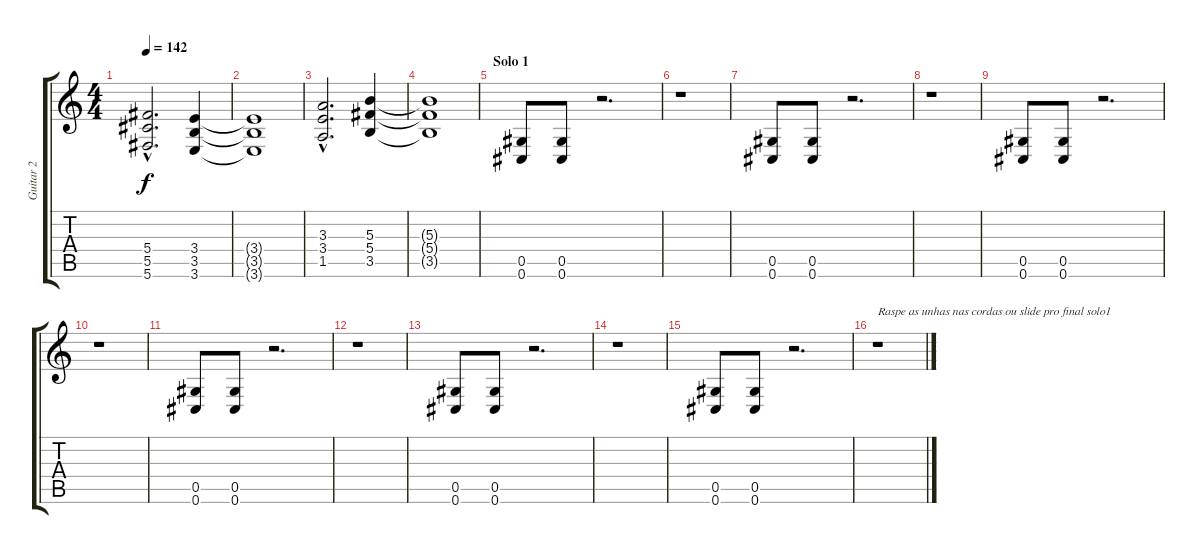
\track ("Guitar 2" "Guitar 2") {instrument distortionguitar}
\staff {score tabs}
\tuning (Eb4 Bb3 Gb3 Db3 Ab2 Db2) {hide}
\ts (4 4)
\tempo 142
\clef g2
\ks c
(5.4{hac} 5.5{hac} 5.6{hac}).2{d dy f} (3.4 3.5 3.6).4 |
(3.4{t} 3.5{t} 3.6{t}).1 |
(3.3{hac} 3.4{hac} 1.5{hac}).2{d} (5.3 5.4 3.5).4 |
(5.3{t} 5.4{t} 3.5{t}).1 |
\section ("" "Solo 1")
(0.5 0.6).8 (0.5 0.6).8 r.2{d} |
r.1 |
(0.5 0.6).8 (0.5 0.6).8 r.2{d} |
r.1 |
(0.5 0.6).8 (0.5 0.6).8 r.2{d} |
r.1 |
(0.5 0.6).8 (0.5 0.6).8 r.2{d} |
r.1 |
(0.5 0.6).8 (0.5 0.6).8 r.2{d} |
r.1 |
(0.5 0.6).8 (0.5 0.6).8 r.2{d} |
r.1{txt "Raspe as unhas nas cordas ou slide pro final solo1"}
